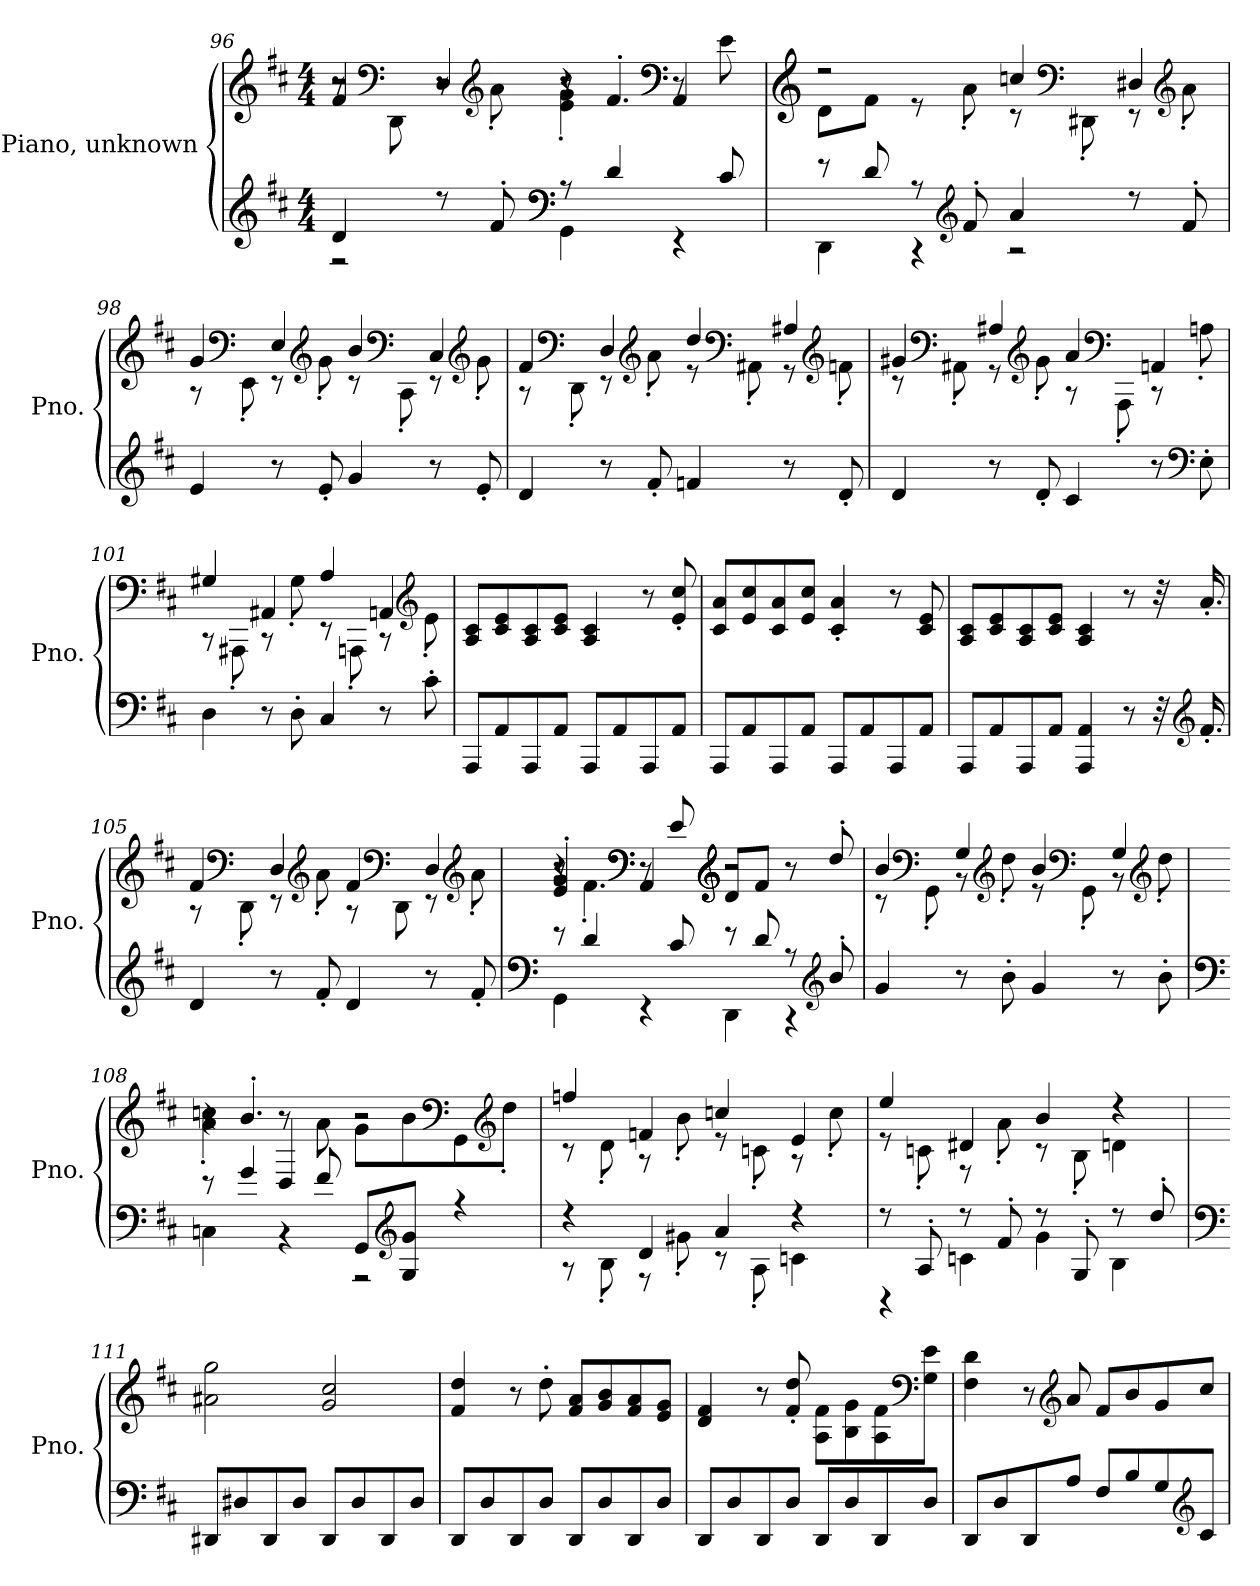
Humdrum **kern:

**kern	**kern
*part1	*part1
*staff2	*staff1
*I"Piano, unknown	*
*I'Pno.	*
!!LO:LB:g=z
*clefG2	*clefG2
*k[f#c#]	*k[f#c#]
*M4/4	*M4/4
=96	=96
*^	*^
*	*	*	*^
4d/	2r	4f#/	8r	2r
*	*	*clefF4	*	*
.	.	.	8DD\	.
8r	.	4D/	8r	.
*	*	*clefG2	*	*
8f#'/	.	.	8a'\	.
*clefF4	*	*	*	*
8r	4GG\	8r	4e\' 4g\'	4r
4d/	.	4.f#'/	.	.
*	*	*clefF4	*	*
.	4r	.	8r	4AA/
8c#/	.	.	8e\	.
*	*	*v	*v	*v
=97	=97	=97
*	*	*clefG2
*	*	*^
8r	4DD\	2r	8d\L
8d/	.	.	8f#\J
8r	4r	.	8r
*clefG2	*	*	*
8f#'/	.	.	8a'\
4a/	2r	4ccn/	8r
*	*	*clefF4	*
.	.	.	8DD#X'\
8r	.	4D#X/	8r
*	*	*clefG2	*
8f#'/	.	.	8a'\
*v	*v	*	*
!!LO:LB:g=z	!!
=98	=98	=98
4e/	4g/	8r
*	*clefF4	*
.	.	8EE'\
8r	4E/	8r
*	*clefG2	*
8e'/	.	8g'\
4g/	4b/	8r
*	*clefF4	*
.	.	8CC#'\
8r	4C#/	8r
*	*clefG2	*
8e'/	.	8g'\
=99	=99	=99
4d/	4f#/	8r
*	*clefF4	*
.	.	8DD'\
8r	4D/	8r
*	*clefG2	*
8f#'/	.	8a'\
4fn/	4dd/	8r
*	*clefF4	*
.	.	8AA#X'\
8r	4A#X/	8r
*	*clefG2	*
8d'/	.	8fn'\
!!LO:LB:g=z	!!
=100	=100	=100
4d/	4g#X/	8r
*	*clefF4	*
.	.	8AA#X'\
8r	4A#X/	8r
*	*clefG2	*
8d'/	.	8g#'\
4c#/	4a/	8r
*	*clefF4	*
.	.	8AAA'\
8r	4AAn/	8r
*clefF4	*	*
8E'\	.	8An'\
=101	=101	=101
4D\	4G#X/	8r
.	.	8AAA#X'\
8r	4AA#X/	8r
8D'\	.	8G#'\
4C#/	4A/	8r
.	.	8AAAn'\
8r	4AAn/	8r
*	*clefG2	*
8c#'\	.	8e'\
*	*v	*v
=102	=102
8AAA/L	8A/ 8c#/L
8AA/	8c#/ 8e/
8AAA/	8A/ 8c#/
8AA/J	8c#/ 8e/J
8AAA/L	4A/ 4c#/
8AA/	.
8AAA/	8r
8AA/J	8e/' 8cc#/'
!!LO:LB:g=z
=103	=103
8AAA/L	8c#/ 8a/L
8AA/	8e/ 8cc#/
8AAA/	8c#/ 8a/
8AA/J	8e/ 8cc#/J
8AAA/L	4c#/' 4a/'
8AA/	.
8AAA/	8r
8AA/J	8c#/ 8e/
=104	=104
8AAA/L	8A/ 8c#/L
8AA/	8c#/ 8e/
8AAA/	8A/ 8c#/
8AA/J	8c#/ 8e/J
4AAA/ 4AA/	4A/ 4c#/
8r	8r
32r	32r
*clefG2	*
16.f#'/	16.a'/
=105	=105
*	*^
4d/	4f#/	8r
*	*clefF4	*
.	.	8DD'\
8r	4D/	8r
*	*clefG2	*
8f#'/	.	8a'\
4d/	4f#/	8r
*	*clefF4	*
.	.	8DD\
8r	4D/	8r
*	*clefG2	*
8f#'/	.	8a'\
*	*v	*v
!!LO:PB:g=z
=106	=106
*clefF4	*
*^	*^
*	*	*	*^
8r	4GG\	4e/' 4g/'	8r	4r
4d/	.	.	4.f#'\	.
*	*	*clefF4	*	*
.	4r	8r	.	4AA/
8c#/	.	8e/	.	.
*	*	*clefG2	*	*
8r	4DD\	8d/L	2r	2r
8d/	.	8f#/J	.	.
8r	4r	8r	.	.
*clefG2	*	*	*	*
8b'/	.	8dd'/	.	.
*v	*v	*	*	*
*	*	*v	*v
=107	=107	=107
4g/	4b/	8r
*	*clefF4	*
.	.	8GG'\
8r	4G/	8r
*	*clefG2	*
8b'\	.	8dd'\
4g/	4b/	8r
*	*clefF4	*
.	.	8GG'\
8r	4G/	8r
*	*clefG2	*
8b'\	.	8dd'\
*	*v	*v
!!LO:LB:g=z
=108	=108
*clefF4	*
*^	*^
*	*	*	*^
8r	4Cn\	8r	4a\' 4ccn\'	4r
4g/	.	4.b'/	.	.
.	4r	.	8r	4D/
8f#/	.	.	8a\	.
8GG/L	2r	2r	8g\L	2r
*clefG2	*	*	*	*
8G/ 8g/J	.	.	8b\	.
*	*	*clefF4	*	*
4r	.	.	8GG\	.
*	*	*clefG2	*	*
.	.	.	8dd'\J	.
*	*	*	*v	*v
=109	=109	=109	=109
4r	8r	4ffn/	8r
.	8B'\	.	8d'\
4d/	8r	4fn/	8r
.	8g#X'\	.	8b'\
4a/	8r	4ccn/	8r
.	8A'\	.	8cn'\
4r	4cn\	4e/	8r
.	.	.	8cc'\
=110	=110	=110	=110
8r	4r	4ee/	8r
8A'/	.	.	8cn'\
8r	4cn\	4d#X/	8r
8f#'/	.	.	8a'\
8r	4g\	4b/	8r
8G'/	.	.	8B'\
8r	4B\	4r	4dn\
8dd'/	.	.	.
*v	*v	*	*
*	*v	*v
!!LO:LB:g=z
=111	=111
*clefF4	*
8DD#X/L	2a#X\ 2gg\
8D#X/	.
8DD#/	.
8D#/J	.
8DD#/L	2g/ 2cc#/
8D#/	.
8DD#/	.
8D#/J	.
=112	=112
8DD/L	4f#/ 4dd/
8D/	.
8DD/	8r
8D/J	8dd'\
8DD/L	8f#/ 8a/L
8D/	8g/ 8b/
8DD/	8f#/ 8a/
8D/J	8e/ 8g/J
=113	=113
8DD/L	4d/ 4f#/
8D/	.
8DD/	8r
8D/J	8f#/' 8dd/'
8DD/L	8A\ 8f#\L
8D/	8B\ 8g\
8DD/	8A\ 8f#\
*	*clefF4
8D/J	8G\ 8e\J
=114	=114
8DD/L	4F#\ 4d\
8D/	.
8DD/	8r
*	*clefG2
8A/J	8a/
8F#/L	8f#/L
8B/	8b/
8G/	8g/
*clefG2	*
8c#/J	8cc#/J
=	=
*-	*-
